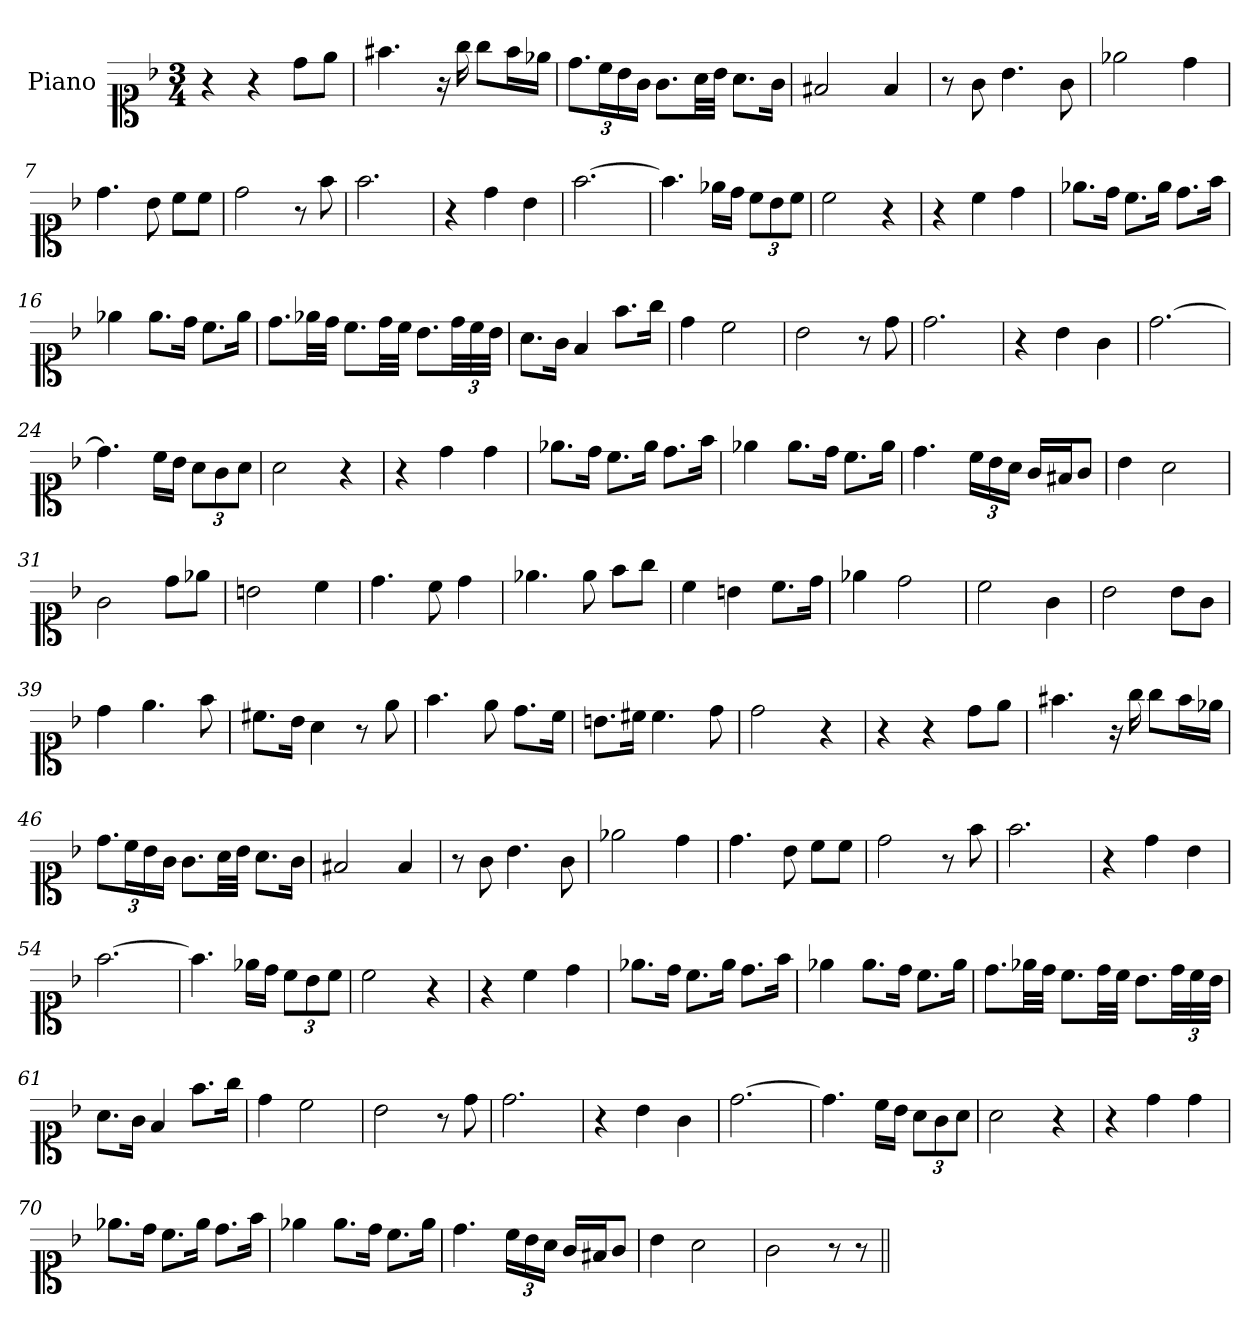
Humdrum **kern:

**kern
*part1
*staff1
*I"Piano
*I'Pno.
*clefC1
*k[b-]
*M3/4
=1
4r
4r
8dd\L
8ee\J
=2
4.ff#X\
16r
16gg\
8gg\L
16ff#\L
16ee-X\JJ
=3
*Xbrackettup
12.dd\L
24cc\L
24b-\
24g\JJ
8.g\L
32a\LL
32b-\JJJ
8.a\L
16g\Jk
=4
2f#X/
4f#/
=5
8r
8g\
4.b-\
8g\
=6
2ee-X\
4dd\
=7
4.dd\
8b-\
8cc\L
8cc\J
=8
2dd\
8r
8ff\
=9
2.ff\
=10
4r
4dd\
4b-\
=11
[2.ff\
=12
4.ff\]
16ee-X\LL
16dd\JJ
12cc\L
12b-\
12cc\J
=13
2cc\
4r
=14
4r
4cc\
4dd\
=15
8.ee-X\L
16dd\Jk
8.cc\L
16ee-\Jk
8.dd\L
16ff\Jk
=16
4ee-X\
8.ee-\L
16dd\Jk
8.cc\L
16ee-\Jk
=17
8.dd\L
32ee-X\LL
32dd\JJJ
8.cc\L
32dd\LL
32cc\JJJ
8.b-\L
48dd\LL
48cc\
48b-\JJJ
=18
8.a\L
16g\Jk
4f/
8.ff\L
16gg\Jk
=19
4dd\
2cc\
=20
2b-\
8r
8dd\
=21
2.dd\
=22
4r
4b-\
4g\
=23
[2.dd\
=24
4.dd\]
16cc\LL
16b-\JJ
12a\L
12g\
12a\J
=25
2a\
4r
=26
4r
4dd\
4dd\
=27
8.ee-X\L
16dd\Jk
8.cc\L
16ee-\Jk
8.dd\L
16ff\Jk
=28
4ee-X\
8.ee-\L
16dd\Jk
8.cc\L
16ee-\Jk
=29
4.dd\
24cc\LL
24b-\
24a\JJ
16g/LL
16f#X/J
8g/J
=30
4b-\
2a\
=31
2g\
8dd\L
8ee-X\J
=32
2bn\
4cc\
=33
4.dd\
8cc\
4dd\
=34
4.ee-X\
8ee-\
8ff\L
8gg\J
=35
4cc\
4bn\
8.cc\L
16dd\Jk
=36
4ee-X\
2dd\
=37
2cc\
4g\
=38
2b-\
8b-\L
8g\J
=39
4dd\
4.ee\
8ff\
=40
8.cc#X\L
16b-\Jk
4a\
8r
8ee\
=41
4.ff\
8ee\
8.dd\L
16cc\Jk
=42
8.bn\L
16cc#X\Jk
4.cc#\
8dd\
=43
2dd\
4r
=44
4r
4r
8dd\L
8ee\J
=45
4.ff#X\
16r
16gg\
8gg\L
16ff#\L
16ee-X\JJ
=46
12.dd\L
24cc\L
24b-\
24g\JJ
8.g\L
32a\LL
32b-\JJJ
8.a\L
16g\Jk
=47
2f#X/
4f#/
=48
8r
8g\
4.b-\
8g\
=49
2ee-X\
4dd\
=50
4.dd\
8b-\
8cc\L
8cc\J
=51
2dd\
8r
8ff\
=52
2.ff\
=53
4r
4dd\
4b-\
=54
[2.ff\
=55
4.ff\]
16ee-X\LL
16dd\JJ
12cc\L
12b-\
12cc\J
=56
2cc\
4r
=57
4r
4cc\
4dd\
=58
8.ee-X\L
16dd\Jk
8.cc\L
16ee-\Jk
8.dd\L
16ff\Jk
=59
4ee-X\
8.ee-\L
16dd\Jk
8.cc\L
16ee-\Jk
=60
8.dd\L
32ee-X\LL
32dd\JJJ
8.cc\L
32dd\LL
32cc\JJJ
8.b-\L
48dd\LL
48cc\
48b-\JJJ
=61
8.a\L
16g\Jk
4f/
8.ff\L
16gg\Jk
=62
4dd\
2cc\
=63
2b-\
8r
8dd\
=64
2.dd\
=65
4r
4b-\
4g\
=66
[2.dd\
=67
4.dd\]
16cc\LL
16b-\JJ
12a\L
12g\
12a\J
=68
2a\
4r
=69
4r
4dd\
4dd\
=70
8.ee-X\L
16dd\Jk
8.cc\L
16ee-\Jk
8.dd\L
16ff\Jk
=71
4ee-X\
8.ee-\L
16dd\Jk
8.cc\L
16ee-\Jk
=72
4.dd\
24cc\LL
24b-\
24a\JJ
16g/LL
16f#X/J
8g/J
=73
4b-\
2a\
=74
2g\
8r
8r
=||
*-
